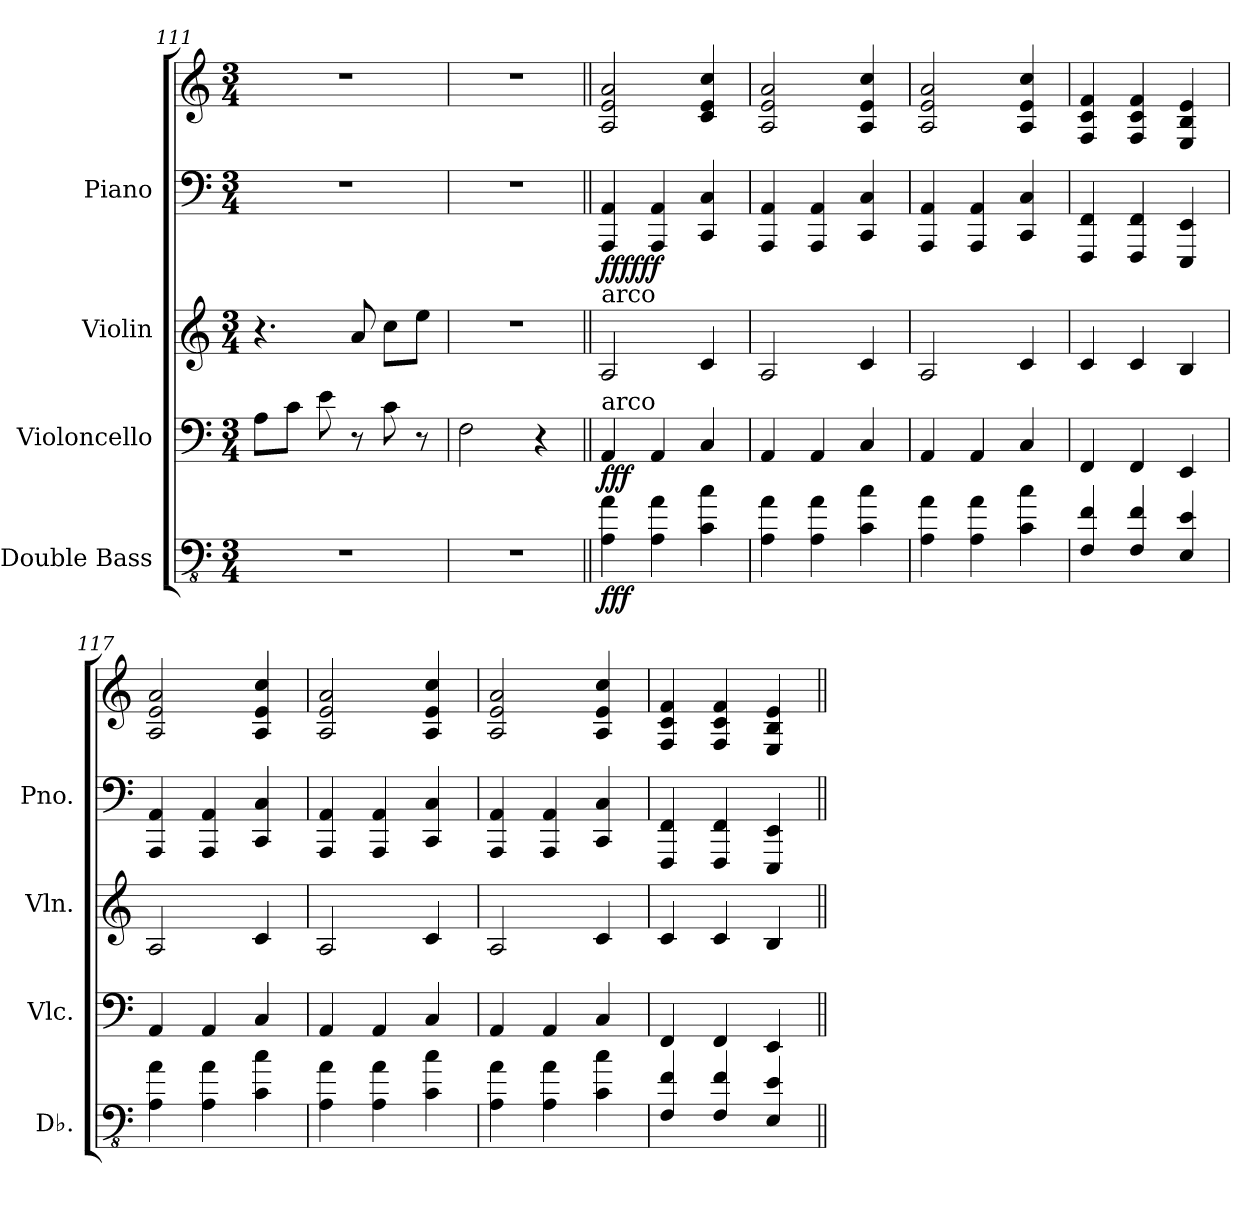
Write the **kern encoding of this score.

**kern	**dynam	**kern	**dynam	**kern	**kern	**kern	**dynam
*part4	*part4	*part3	*part3	*part2	*part1	*part1	*part1
*staff5	*staff5	*staff4	*staff4	*staff3	*staff2	*staff1	*staff1/2
*I"Double Bass	*	*I"Violoncello	*	*I"Violin	*I"Piano	*	*
*I'Db.	*	*I'Vlc.	*	*I'Vln.	*I'Pno.	*	*
!!LO:LB:g=z
*clefFv4	*	*clefF4	*	*clefG2	*clefF4	*clefG2	*
*ITrd7c12	*	*	*	*	*	*	*
*k[]	*	*k[]	*	*k[]	*k[]	*k[]	*
*M3/4	*	*M3/4	*	*M3/4	*M3/4	*M3/4	*
=111	=111	=111	=111	=111	=111	=111	=111
2.r	.	8A\L	.	4.r	2.r	2.r	.
.	.	8c\J	.	.	.	.	.
.	.	8e\	.	.	.	.	.
.	.	8r	.	8a/	.	.	.
.	.	8c\	.	8cc\L	.	.	.
.	.	8r	.	8ee\J	.	.	.
=112	=112	=112	=112	=112	=112	=112	=112
2.r	.	2F\	.	2.r	2.r	2.r	.
.	.	4r	.	.	.	.	.
=113||	=113||	=113||	=113||	=113||	=113||	=113||	=113||
!	!	!	!	!LO:TX:a:t=arco	!	!	!
!	!	!LO:TX:a:t=arco	!	!	!	!	!
!	!LO:DY:b	!	!LO:DY:b	!	!	!	!LO:DY:b=2
!	!	!	!	!	!	!	!LO:DY:n=1:b
4AAA\ 4AA\	fff	4AA/	fff	2A/	4AAA/ 4AA/	2A/ 2e/ 2a/	fff fff
4AAA\ 4AA\	.	4AA/	.	.	4AAA/ 4AA/	.	.
4CC\ 4C\	.	4C/	.	4c/	4CC/ 4C/	4c/ 4e/ 4cc/	.
=114	=114	=114	=114	=114	=114	=114	=114
4AAA\ 4AA\	.	4AA/	.	2A/	4AAA/ 4AA/	2A/ 2e/ 2a/	.
4AAA\ 4AA\	.	4AA/	.	.	4AAA/ 4AA/	.	.
4CC\ 4C\	.	4C/	.	4c/	4CC/ 4C/	4A/ 4e/ 4cc/	.
=115	=115	=115	=115	=115	=115	=115	=115
4AAA\ 4AA\	.	4AA/	.	2A/	4AAA/ 4AA/	2A/ 2e/ 2a/	.
4AAA\ 4AA\	.	4AA/	.	.	4AAA/ 4AA/	.	.
4CC\ 4C\	.	4C/	.	4c/	4CC/ 4C/	4A/ 4e/ 4cc/	.
=116	=116	=116	=116	=116	=116	=116	=116
4FFF/ 4FF/	.	4FF/	.	4c/	4FFF/ 4FF/	4F/ 4c/ 4f/	.
4FFF/ 4FF/	.	4FF/	.	4c/	4FFF/ 4FF/	4F/ 4c/ 4f/	.
4EEE/ 4EE/	.	4EE/	.	4B/	4EEE/ 4EE/	4E/ 4B/ 4e/	.
=117	=117	=117	=117	=117	=117	=117	=117
4AAA\ 4AA\	.	4AA/	.	2A/	4AAA/ 4AA/	2A/ 2e/ 2a/	.
4AAA\ 4AA\	.	4AA/	.	.	4AAA/ 4AA/	.	.
4CC\ 4C\	.	4C/	.	4c/	4CC/ 4C/	4A/ 4e/ 4cc/	.
=118	=118	=118	=118	=118	=118	=118	=118
4AAA\ 4AA\	.	4AA/	.	2A/	4AAA/ 4AA/	2A/ 2e/ 2a/	.
4AAA\ 4AA\	.	4AA/	.	.	4AAA/ 4AA/	.	.
4CC\ 4C\	.	4C/	.	4c/	4CC/ 4C/	4A/ 4e/ 4cc/	.
!!LO:PB:g=z
=119	=119	=119	=119	=119	=119	=119	=119
4AAA\ 4AA\	.	4AA/	.	2A/	4AAA/ 4AA/	2A/ 2e/ 2a/	.
4AAA\ 4AA\	.	4AA/	.	.	4AAA/ 4AA/	.	.
4CC\ 4C\	.	4C/	.	4c/	4CC/ 4C/	4A/ 4e/ 4cc/	.
=120	=120	=120	=120	=120	=120	=120	=120
4FFF/ 4FF/	.	4FF/	.	4c/	4FFF/ 4FF/	4F/ 4c/ 4f/	.
4FFF/ 4FF/	.	4FF/	.	4c/	4FFF/ 4FF/	4F/ 4c/ 4f/	.
4EEE/ 4EE/	.	4EE/	.	4B/	4EEE/ 4EE/	4E/ 4B/ 4e/	.
=||	=||	=||	=||	=||	=||	=||	=||
*-	*-	*-	*-	*-	*-	*-	*-
